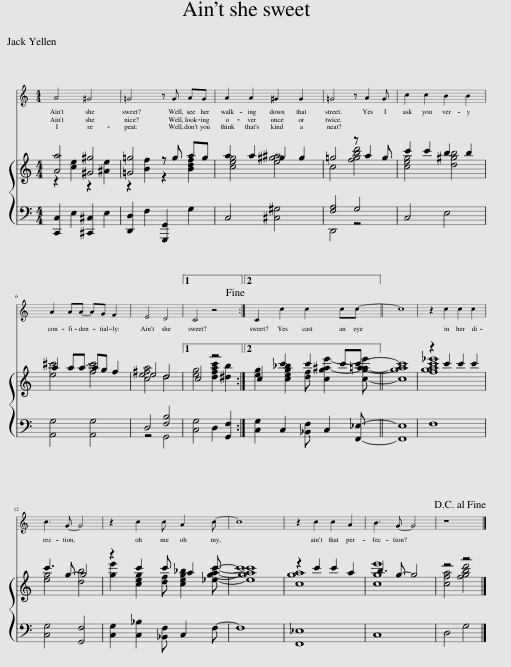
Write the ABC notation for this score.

X:1
%%score 1 { ( 2 3 ) | ( 4 5 ) }
L:1/8
M:4/4
I:linebreak $
K:C
V:1 treble
V:2 treble
V:3 treble
V:4 bass
V:5 bass
V:1
 A4 ^G4 | =G4 z G AG | A2 A2 ^G2 G2 | =G4 z A2 G | c2 c2 B2 B2 |$ %5
 A2 AA- AG F2 | E4 D4 |1 C4 z4!fine! :|2 C2 c2 c2 cc- || c8 | %10
 z2 c2 c2 c2 |$ c3 G- G4 | z2 c2 c A2 c- | c8 | z2 c2 c2 A2 | %15
 B3 G- G4 | z8!D.C.! |] %17
V:2
 [Aa]4 [^G^g]4 | [=G=g]4 z g ag | a2 a2 ^g2 g2 | =g4 z a2 g | c'2 c'2 b2 b2 |$ %5
 a2 aa- ag f2 | e4 d4 |1 c4 z4 :|2 c2 c'2 c'2 c'c'- || c'8 | %10
 z2 c'2 c'2 c'2 |$ c'3 g- g4 | z2 c'2 c' a2 c'- | c'8 | z2 c'2 c'2 a2 | %15
 b3 g- g4 | z4 z4 |] %17
V:3
 z2 [ce]2 z2 [^Ae]2 | z2 [Bf]2 z2 [Bdf]2 | [ceg]4 [e^g^a]4 | c4 [fgbd']4 | [ceg]4 [d^gb]4 |$ %5
 [e^c']4 [fc']4 | [ce^fa]4 d4 |1 [eg]4 [dfac']2 [^db]2 :|2 [eg]2 [ceg_b]2 [df] [cg^a-e'-]2 [c-g-=a-ae'] || [cga]8 | %10
 [fgac'_e']8 |$ [eg]4 [db]4 | [ge']2 [ceg]2 [df] [ceg_b]2 [_egac']- | [egac']8 | [cga]8 | %15
 [cge']8 | [cfa]4 [fgbd']4 |] %17
V:4
 [C,,C,]2 E,2 [^C,,^C,]2 E,2 | [D,,D,]2 F,2 [G,,,G,,]2 G,2 | C,4 [^C,^G,]4 | [F,A,]4 G,4 | C,4 E,4 |$ %5
 [A,,G,]4 [A,,G,]4 | D,4 [F,B,]4 |1 [C,G,]4 D,2 [G,,F,]2 :|2 [C,G,]2 C,2 [_B,,F,] C,2 [F,,_E,]- || [F,,E,]8 | %10
 F,8 |$ [C,G,]4 [G,,F,]4 | [C,G,]2 [C,_B,]2 [_B,,F,] C,2 F,- | F,8 | [F,,_E,]8 | %15
 C,8 | D,4 G,4 |] %17
V:5
 x8 | x8 | x8 | D,,4 z4 | x8 |$ %5
 x8 | z4 G,,4 |1 x8 :|2 x8 || x8 | %10
 x8 |$ x8 | x8 | x8 | x8 | %15
 x8 | x8 |] %17
